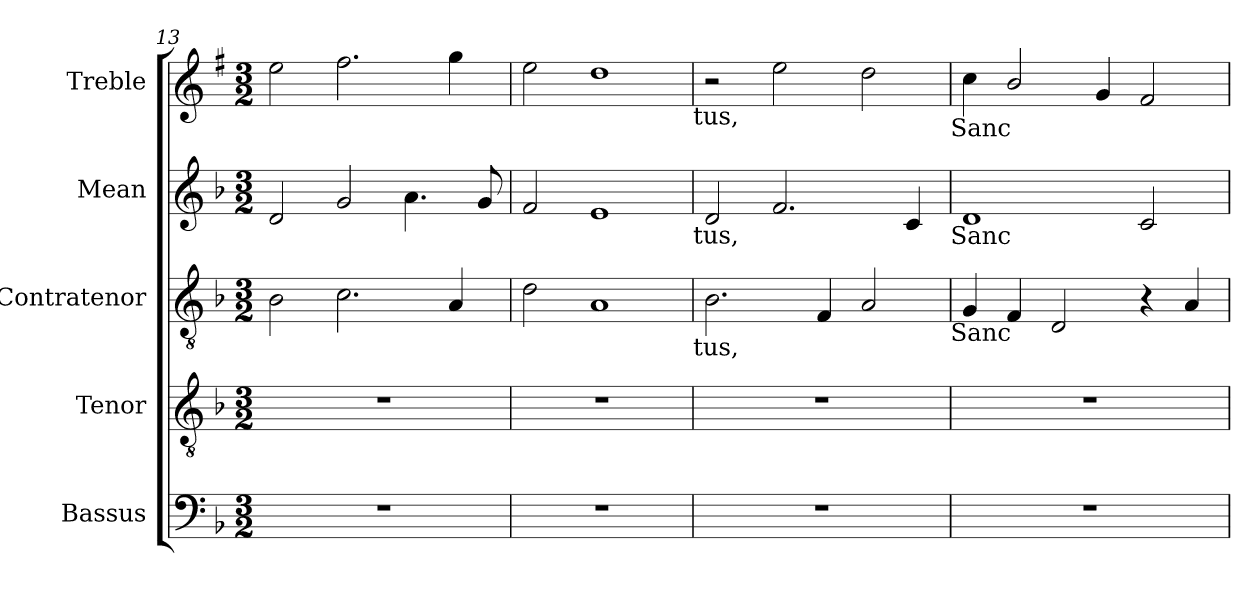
**kern	**kern	**kern	**kern	**kern
*part5	*part4	*part3	*part2	*part1
*staff5	*staff4	*staff3	*staff2	*staff1
*I"Bassus	*I"Tenor	*I"Contratenor	*I"Mean	*I"Treble
*I'B.	*I'T.	*I'Ct.	*I'M.	*I'Tr.
*clefF4	*clefGv2	*clefGv2	*clefG2	*clefG2
*ITrd7c12	*	*	*	*ITrd1c2
*k[b-]	*k[b-]	*k[b-]	*k[b-]	*k[b-]
*F:	*F:	*F:	*F:	*F:
*M3/2	*M3/2	*M3/2	*M3/2	*M3/2
=13	=13	=13	=13	=13
1.r	1.r	2B-\	2d/	2dd\
.	.	2.c\	2g/	2.ee\
.	.	.	4.a\	.
.	.	4A/	.	4ff\
.	.	.	8g/	.
=14	=14	=14	=14	=14
1.r	1.r	2d\	2f/	2dd\
.	.	1A	1e	1cc
!	!	!	!	!LO:TX:b:t=tus,
!	!	!	!LO:TX:b:t=tus,	!
!	!	!LO:TX:b:t=tus,	!	!
=15	=15	=15	=15	=15
1.r	1.r	2.B-\	2d/	2r
.	.	.	2.f/	2dd\
.	.	4F/	.	.
.	.	2A/	.	2cc\
.	.	.	4c/	.
!	!	!	!	!LO:TX:b:t=Sanc
!	!	!	!LO:TX:b:t=Sanc	!
!	!	!LO:TX:b:t=Sanc	!	!
=16	=16	=16	=16	=16
1.r	1.r	4G/	1d	4b-\
.	.	4F/	.	2a/
.	.	2D/	.	.
.	.	.	.	4f/
.	.	4r	2c/	2e/
.	.	4A/	.	.
=	=	=	=	=
*-	*-	*-	*-	*-
